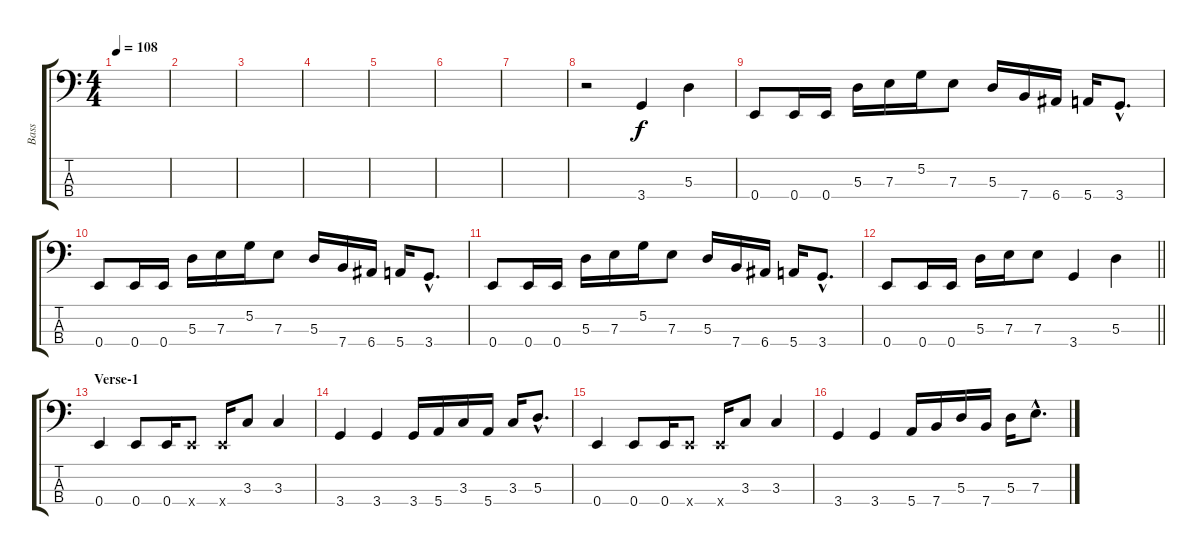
\track ("Bass" "Bass") {instrument electricbassfinger}
\staff {score tabs}
\tuning (G2 D2 A1 E1) {hide}
\ts (4 4)
\tempo 108
\clef f4
\ks c
|
|
|
|
|
|
|
r.2 3.4.4 5.3.4 |
0.4.8 0.4.16 0.4.16 5.3.16 7.3.16 5.2.16 7.3.8 5.3.16 7.4.16 6.4.16 5.4.16 3.4{hac}.8{d} |
0.4.8 0.4.16 0.4.16 5.3.16 7.3.16 5.2.16 7.3.8 5.3.16 7.4.16 6.4.16 5.4.16 3.4{hac}.8{d} |
0.4.8 0.4.16 0.4.16 5.3.16 7.3.16 5.2.16 7.3.8 5.3.16 7.4.16 6.4.16 5.4.16 3.4{hac}.8{d} |
\barLineRight lightlight
0.4.8 0.4.16 0.4.16 5.3.16 7.3.16 7.3.8 3.4.4 5.3.4 |
\section ("" "Verse-1")
0.4.4 0.4.8 0.4.16 0.4{x}.8 0.4{x}.16 3.3.8 3.3.4 |
3.4.4 3.4.4 3.4.16 5.4.16 3.3.16 5.4.16 3.3.16 5.3{hac}.8{d} |
0.4.4 0.4.8 0.4.16 0.4{x}.8 0.4{x}.16 3.3.8 3.3.4 |
3.4.4 3.4.4 5.4.16 7.4.16 5.3.16 7.4.16 5.3.16 7.3{hac}.8{d}
